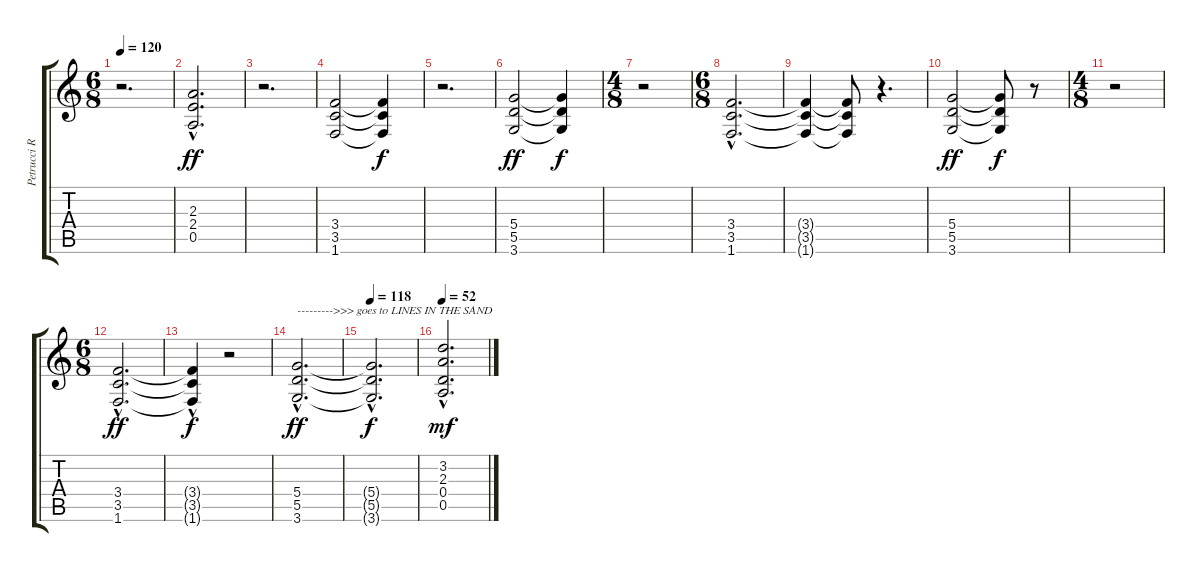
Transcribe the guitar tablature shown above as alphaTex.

\track ("Petrucci Rhy." "Petrucci R") {instrument distortionguitar}
\staff {score tabs}
\tuning (E4 B3 G3 D3 A2 E2) {hide}
\ts (6 8)
\tempo 120
\clef g2
\ks c
r.2{d dy fff} |
(2.3{hac} 2.4{hac} 0.5).2{d dy ff} |
r.2{d} |
(3.4 3.5 1.6).2 (3.4{t} 3.5{t} 1.6{t}).4{dy f} |
r.2{d} |
(5.4 5.5 3.6).2{dy ff} (5.4{t} 5.5{t} 3.6{t}).4{dy f} |
\ts (4 8)
r.2 |
\ts (6 8)
(3.4{hac} 3.5{hac} 1.6{hac}).2{d} |
(3.4{t} 3.5{t} 1.6{t}).4 (3.4{t} 3.5{t} 1.6{t}).8 r.4{d} |
(5.4 5.5 3.6).2{dy ff} (5.4{t} 5.5{t} 3.6{t}).8{dy f} r.8 |
\ts (4 8)
r.2 |
\ts (6 8)
(3.4{hac} 3.5{hac} 1.6{hac}).2{d dy ff} |
(3.4{hac t} 3.5{hac t} 1.6{t}).4{dy f} r.2 |
(5.4{hac} 5.5{hac} 3.6{hac}).2{d txt "--------->>> goes to LINES IN THE SAND" dy ff} |
\tempo 118
(5.4{hac t} 5.5{hac t} 3.6{hac t}).2{d dy f} |
\tempo 52
(3.2{hac} 2.3{hac} 0.4{hac} 0.5{hac}).2{d dy mf}
